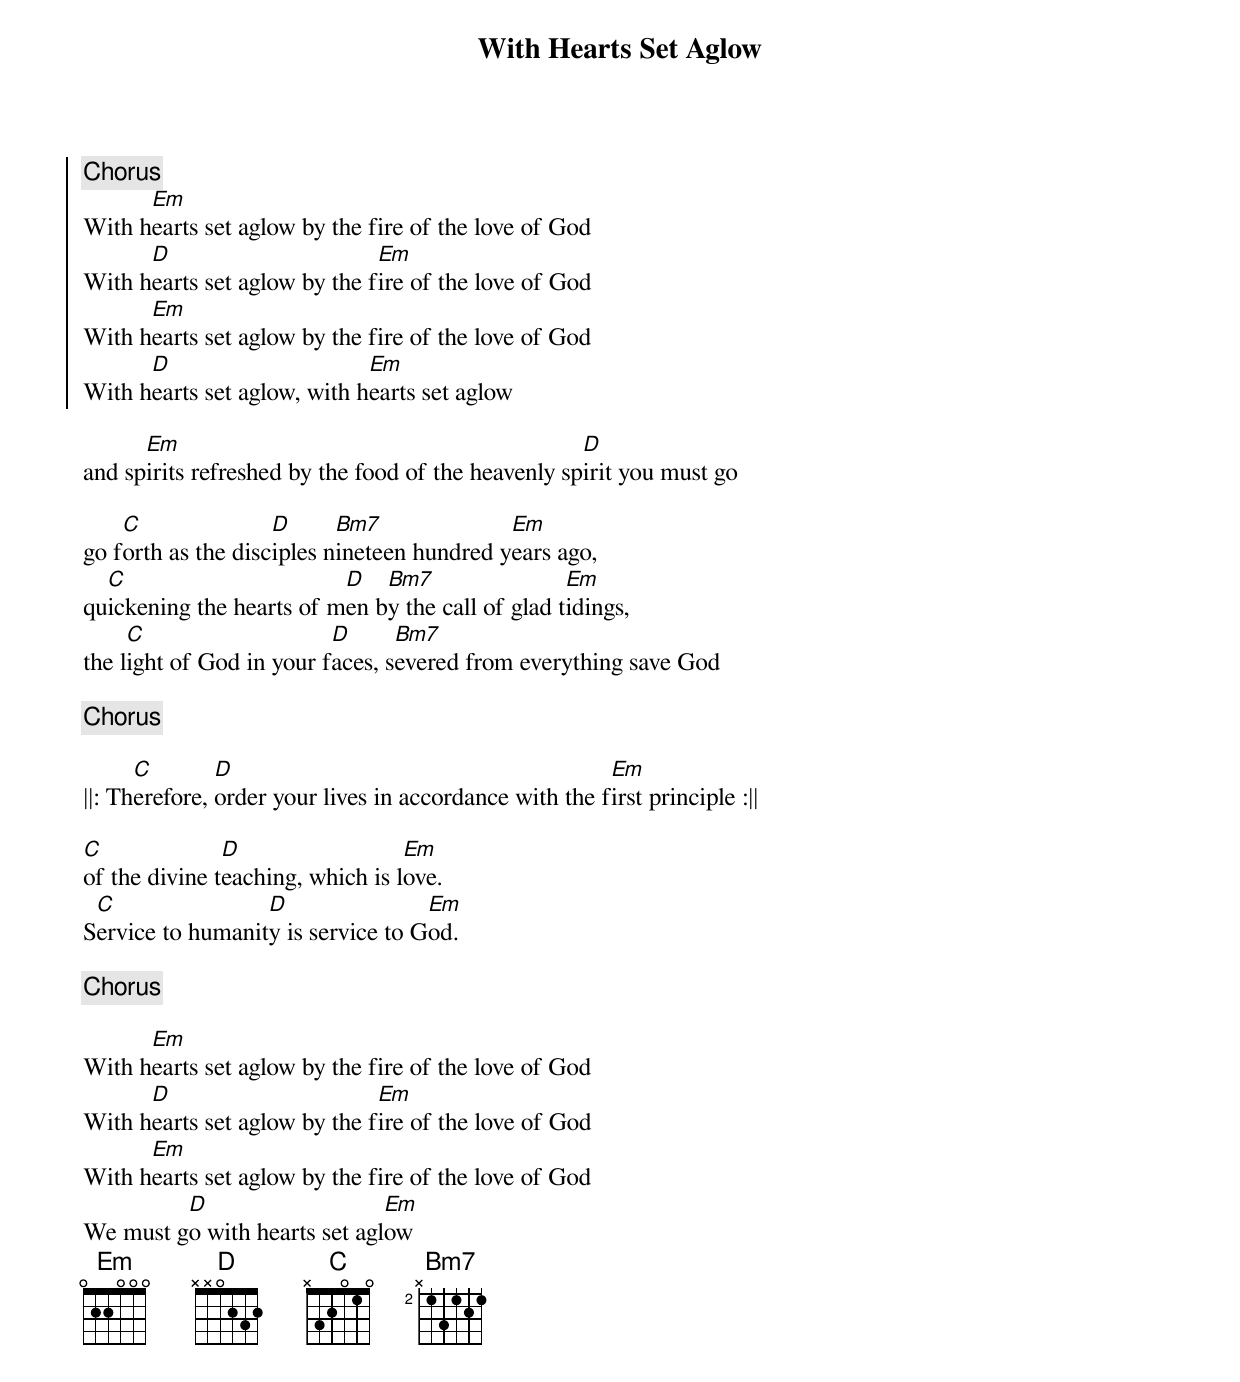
{title: With Hearts Set Aglow}
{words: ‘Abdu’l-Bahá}
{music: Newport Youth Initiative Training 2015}
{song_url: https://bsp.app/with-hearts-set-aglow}

{soc}
{c: Chorus}
With h[Em]earts set aglow by the fire of the love of God
With h[D]earts set aglow by the f[Em]ire of the love of God
With h[Em]earts set aglow by the fire of the love of God
With h[D]earts set aglow, with h[Em]earts set aglow
{eoc}

and sp[Em]irits refreshed by the food of the heavenly sp[D]irit you must go

go f[C]orth as the disc[D]iples n[Bm7]ineteen hundred y[Em]ears ago,
qu[C]ickening the hearts of m[D]en b[Bm7]y the call of glad t[Em]idings,
the l[C]ight of God in your f[D]aces, s[Bm7]evered from everything save God

{c: Chorus}

||: Th[C]erefore, [D]order your lives in accordance with the f[Em]irst principle :||

[C]of the divine t[D]eaching, which is l[Em]ove.
S[C]ervice to humanit[D]y is service to G[Em]od.

{c: Chorus}

With h[Em]earts set aglow by the fire of the love of God
With h[D]earts set aglow by the f[Em]ire of the love of God
With h[Em]earts set aglow by the fire of the love of God
We must g[D]o with hearts set agl[Em]ow
